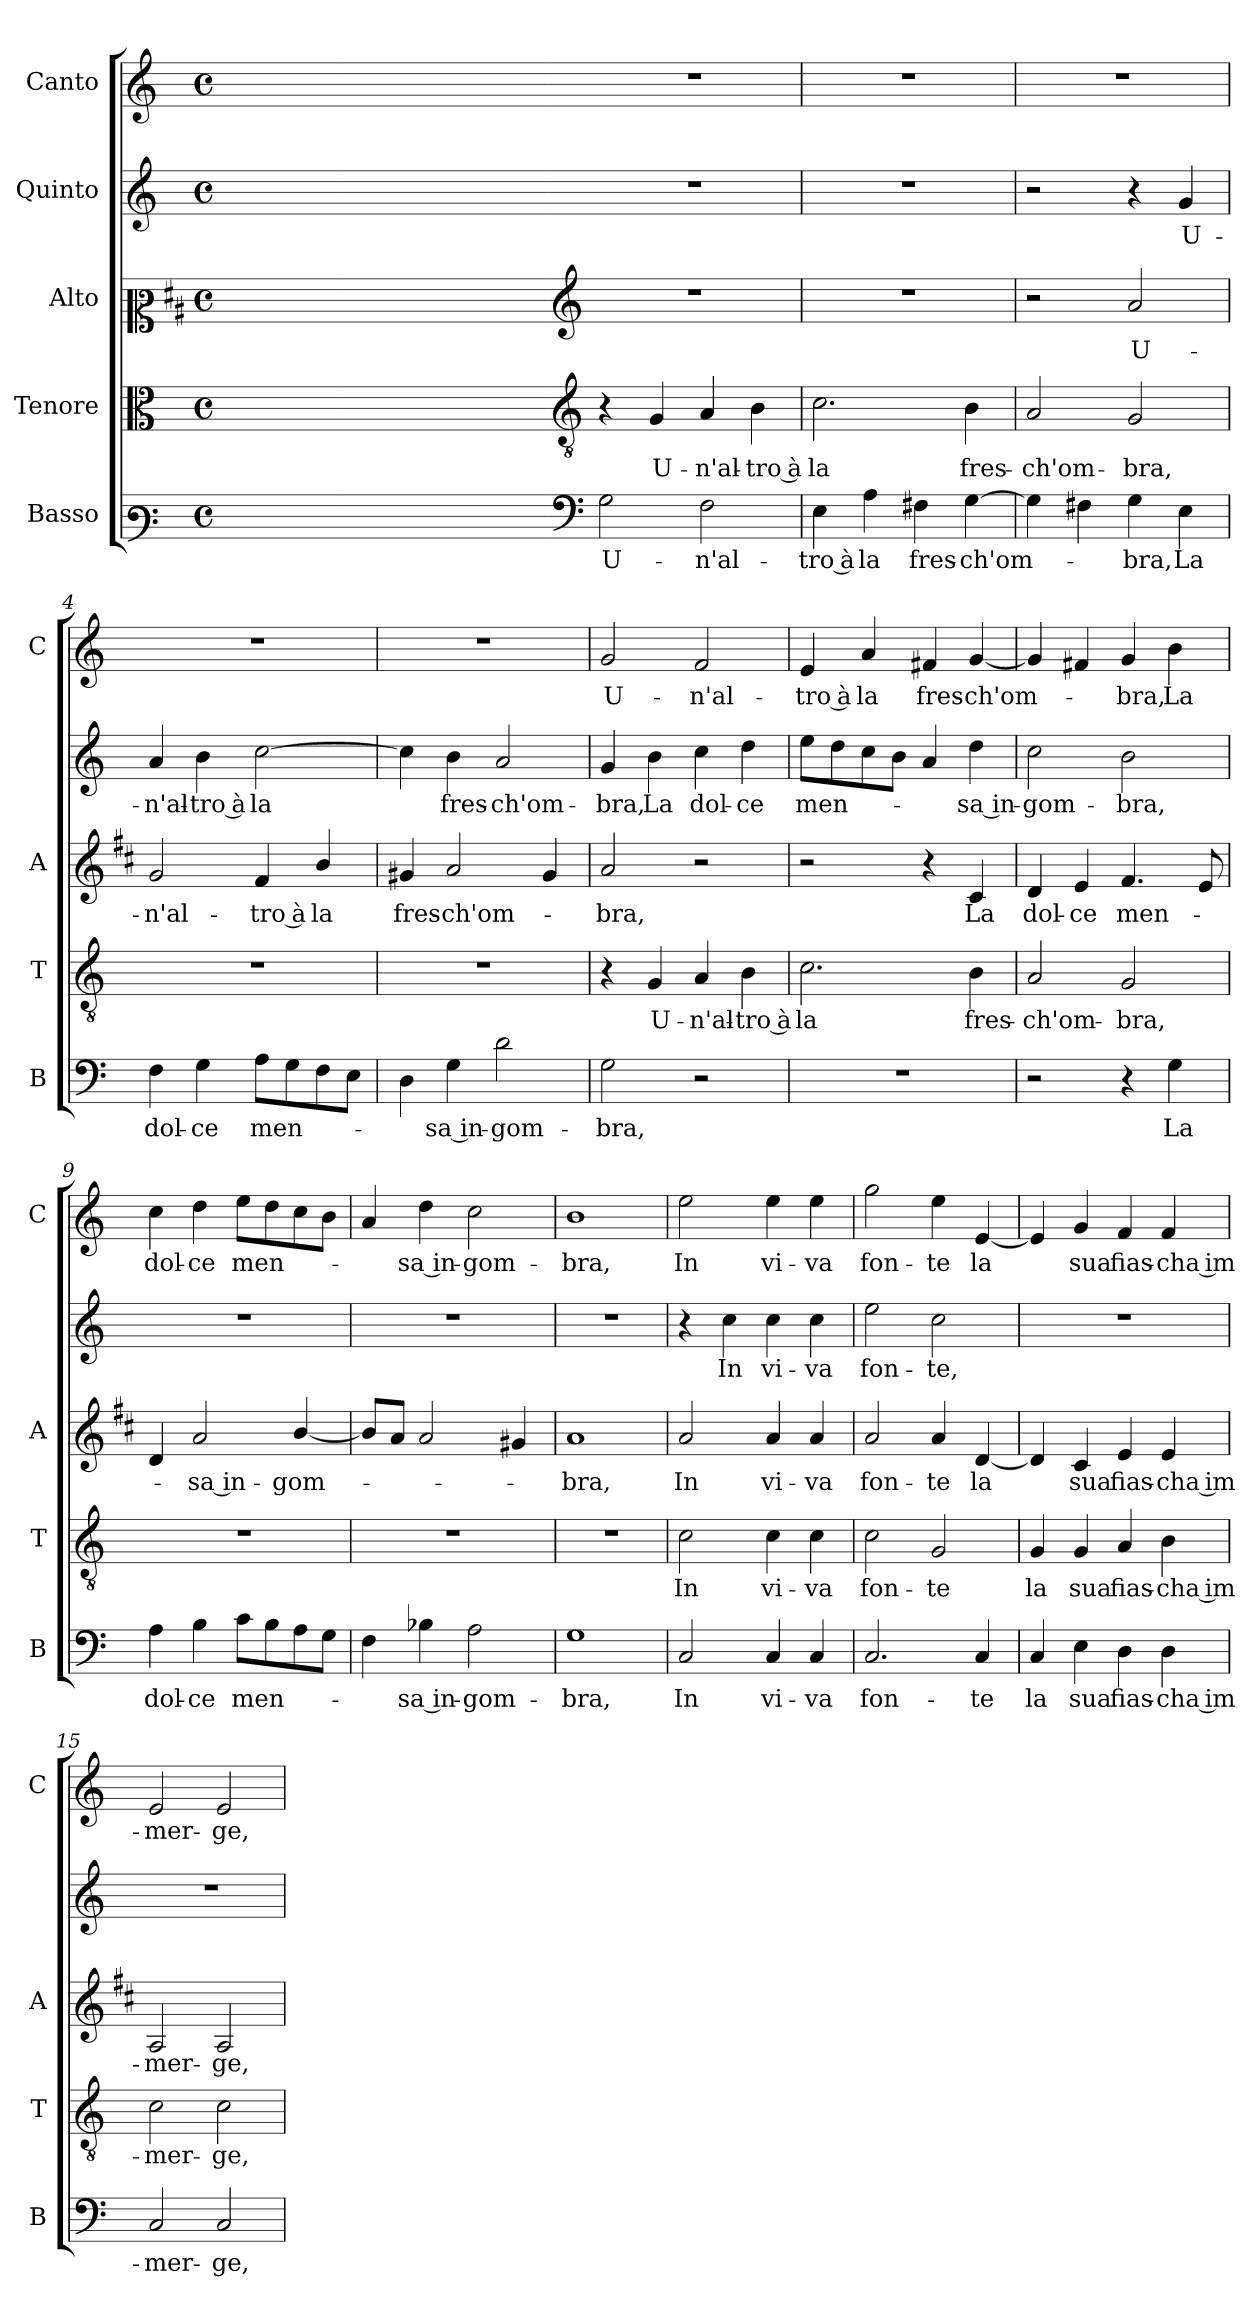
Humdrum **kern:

**kern	**text	**kern	**text	**kern	**text	**kern	**text	**kern	**text
*part5	*part5	*part4	*part4	*part3	*part3	*part2	*part2	*part1	*part1
*staff5	*staff5	*staff4	*staff4	*staff3	*staff3	*staff2	*staff2	*staff1	*staff1
*I"Basso	*	*I"Tenore	*	*I"Alto	*	*I"Quinto	*	*I"Canto	*
*I'B	*	*I'T	*	*I'A	*	*	*	*I'C	*
*clefF3	*	*clefC3	*	*clefC2	*	*clefG2	*	*clefG2	*
*	*	*	*	*ITrd1c2	*	*	*	*	*
*k[]	*	*k[]	*	*k[]	*	*k[]	*	*k[]	*
*C:	*	*C:	*	*C:	*	*C:	*	*C:	*
*M4/4	*	*M4/4	*	*M4/4	*	*M4/4	*	*M4/4	*
*met(c)	*	*met(c)	*	*met(c)	*	*met(c)	*	*met(c)	*
=	=	=	=	=	=	=	=	=	=
1ryy	.	1ryy	.	1ryy	.	1ryy	.	1ryy	.
=1X-	=1X-	=1X-	=1X-	=1X-	=1X-	=1X-	=1X-	=1X-	=1X-
4ryy	.	4ryy	.	4ryy	.	4ryy	.	4ryy	.
4ryy	.	4ryy	.	4ryy	.	4ryy	.	4ryy	.
4ryy	.	4ryy	.	4ryy	.	4ryy	.	4ryy	.
4ryy	.	4ryy	.	4ryy	.	4ryy	.	4ryy	.
=1-	=1-	=1-	=1-	=1-	=1-	=1-	=1-	=1-	=1-
*clefF4	*	*clefGv2	*	*clefG2	*	*	*	*	*
!	!LO:LY:b	!	!	!	!	!	!	!	!
2G\	U-	4r	.	1r	.	1r	.	1r	.
!	!	!	!LO:LY:b	!	!	!	!	!	!
.	.	4G/	U-	.	.	.	.	.	.
!	!LO:LY:b	!	!LO:LY:b	!	!	!	!	!	!
2F\	-n'al-	4A/	-n'al-	.	.	.	.	.	.
!	!	!	!LO:LY:b	!	!	!	!	!	!
.	.	4B\	-tro à	.	.	.	.	.	.
=2	=2	=2	=2	=2	=2	=2	=2	=2	=2
!	!LO:LY:b	!	!LO:LY:b	!	!	!	!	!	!
4E\	-tro à	2.c\	la	1r	.	1r	.	1r	.
!	!LO:LY:b	!	!	!	!	!	!	!	!
4A\	la	.	.	.	.	.	.	.	.
!	!LO:LY:b	!	!	!	!	!	!	!	!
4F#X\	fres-	.	.	.	.	.	.	.	.
!	!LO:LY:b	!	!LO:LY:b	!	!	!	!	!	!
[4G\	-ch'om-	4B\	fres-	.	.	.	.	.	.
=3	=3	=3	=3	=3	=3	=3	=3	=3	=3
!	!	!	!LO:LY:b	!	!	!	!	!	!
4G\]	.	2A/	-ch'om-	2r	.	2r	.	1r	.
4F#X\	.	.	.	.	.	.	.	.	.
!	!LO:LY:b	!	!LO:LY:b	!	!LO:LY:b	!	!	!	!
4G\	-bra,	2G/	-bra,	2g/	U-	4r	.	.	.
!	!LO:LY:b	!	!	!	!	!	!LO:LY:b	!	!
4E\	La	.	.	.	.	4g/	U-	.	.
=4	=4	=4	=4	=4	=4	=4	=4	=4	=4
!	!LO:LY:b	!	!	!	!LO:LY:b	!	!LO:LY:b	!	!
4F\	dol-	1r	.	2f/	-n'al-	4a/	-n'al-	1r	.
!	!LO:LY:b	!	!	!	!	!	!LO:LY:b	!	!
4G\	-ce	.	.	.	.	4b\	-tro à	.	.
!	!LO:LY:b	!	!	!	!LO:LY:b	!	!LO:LY:b	!	!
8A\L	men-	.	.	4e/	-tro à	[2cc\	la	.	.
8G\	.	.	.	.	.	.	.	.	.
!	!	!	!	!	!LO:LY:b	!	!	!	!
8F\	.	.	.	4a/	la	.	.	.	.
8E\J	.	.	.	.	.	.	.	.	.
=5	=5	=5	=5	=5	=5	=5	=5	=5	=5
!	!	!	!	!	!LO:LY:b	!	!	!	!
4D\	.	1r	.	4f#X/	fres-	4cc\]	.	1r	.
!	!LO:LY:b	!	!	!	!LO:LY:b	!	!LO:LY:b	!	!
4G\	-sa in-	.	.	2g/	-ch'om-	4b\	fres-	.	.
!	!LO:LY:b	!	!	!	!	!	!LO:LY:b	!	!
2d\	-gom-	.	.	.	.	2a/	-ch'om-	.	.
.	.	.	.	4f#/	.	.	.	.	.
=6	=6	=6	=6	=6	=6	=6	=6	=6	=6
!	!LO:LY:b	!	!	!	!LO:LY:b	!	!LO:LY:b	!	!LO:LY:b
2G\	-bra,	4r	.	2g/	-bra,	4g/	-bra,	2g/	U-
!	!	!	!LO:LY:b	!	!	!	!LO:LY:b	!	!
.	.	4G/	U-	.	.	4b\	La	.	.
!	!	!	!LO:LY:b	!	!	!	!LO:LY:b	!	!LO:LY:b
2r	.	4A/	-n'al-	2r	.	4cc\	dol-	2f/	-n'al-
!	!	!	!LO:LY:b	!	!	!	!LO:LY:b	!	!
.	.	4B\	-tro à	.	.	4dd\	-ce	.	.
!!LO:LB:g=z
=7	=7	=7	=7	=7	=7	=7	=7	=7	=7
!	!	!	!LO:LY:b	!	!	!	!LO:LY:b	!	!LO:LY:b
1r	.	2.c\	la	2r	.	8ee\L	men-	4e/	-tro à
.	.	.	.	.	.	8dd\	.	.	.
!	!	!	!	!	!	!	!	!	!LO:LY:b
.	.	.	.	.	.	8cc\	.	4a/	la
.	.	.	.	.	.	8b\J	.	.	.
!	!	!	!	!	!	!	!	!	!LO:LY:b
.	.	.	.	4r	.	4a/	.	4f#X/	fres-
!	!	!	!LO:LY:b	!	!LO:LY:b	!	!LO:LY:b	!	!LO:LY:b
.	.	4B\	fres-	4B/	La	4dd\	-sa in-	[4g/	-ch'om-
=8	=8	=8	=8	=8	=8	=8	=8	=8	=8
!	!	!	!LO:LY:b	!	!LO:LY:b	!	!LO:LY:b	!	!
2r	.	2A/	-ch'om-	4c/	dol-	2cc\	-gom-	4g/]	.
!	!	!	!	!	!LO:LY:b	!	!	!	!
.	.	.	.	4d/	-ce	.	.	4f#X/	.
!	!	!	!LO:LY:b	!	!LO:LY:b	!	!LO:LY:b	!	!LO:LY:b
4r	.	2G/	-bra,	4.e/	men-	2b\	-bra,	4g/	-bra,
!	!LO:LY:b	!	!	!	!	!	!	!	!LO:LY:b
4G\	La	.	.	.	.	.	.	4b\	La
.	.	.	.	8d/	.	.	.	.	.
=9	=9	=9	=9	=9	=9	=9	=9	=9	=9
!	!LO:LY:b	!	!	!	!	!	!	!	!LO:LY:b
4A\	dol-	1r	.	4c/	.	1r	.	4cc\	dol-
!	!LO:LY:b	!	!	!	!LO:LY:b	!	!	!	!LO:LY:b
4B\	-ce	.	.	2g/	-sa in-	.	.	4dd\	-ce
!	!LO:LY:b	!	!	!	!	!	!	!	!LO:LY:b
8c\L	men-	.	.	.	.	.	.	8ee\L	men-
8B\	.	.	.	.	.	.	.	8dd\	.
!	!	!	!	!	!LO:LY:b	!	!	!	!
8A\	.	.	.	[4a/	-gom-	.	.	8cc\	.
8G\J	.	.	.	.	.	.	.	8b\J	.
=10	=10	=10	=10	=10	=10	=10	=10	=10	=10
4F\	.	1r	.	8a/L]	.	1r	.	4a/	.
.	.	.	.	8g/J	.	.	.	.	.
!	!LO:LY:b	!	!	!	!	!	!	!	!LO:LY:b
4B-X\	-sa in-	.	.	2g/	.	.	.	4dd\	-sa in-
!	!LO:LY:b	!	!	!	!	!	!	!	!LO:LY:b
2A\	-gom-	.	.	.	.	.	.	2cc\	-gom-
.	.	.	.	4f#X/	.	.	.	.	.
=11	=11	=11	=11	=11	=11	=11	=11	=11	=11
!	!LO:LY:b	!	!	!	!LO:LY:b	!	!	!	!LO:LY:b
1G	-bra,	1r	.	1g	-bra,	1r	.	1b	-bra,
=12	=12	=12	=12	=12	=12	=12	=12	=12	=12
!	!LO:LY:b	!	!LO:LY:b	!	!LO:LY:b	!	!	!	!LO:LY:b
2C/	In	2c\	In	2g/	In	4r	.	2ee\	In
!	!	!	!	!	!	!	!LO:LY:b	!	!
.	.	.	.	.	.	4cc\	In	.	.
!	!LO:LY:b	!	!LO:LY:b	!	!LO:LY:b	!	!LO:LY:b	!	!LO:LY:b
4C/	vi-	4c\	vi-	4g/	vi-	4cc\	vi-	4ee\	vi-
!	!LO:LY:b	!	!LO:LY:b	!	!LO:LY:b	!	!LO:LY:b	!	!LO:LY:b
4C/	-va	4c\	-va	4g/	-va	4cc\	-va	4ee\	-va
=13	=13	=13	=13	=13	=13	=13	=13	=13	=13
!	!LO:LY:b	!	!LO:LY:b	!	!LO:LY:b	!	!LO:LY:b	!	!LO:LY:b
2.C/	fon-	2c\	fon-	2g/	fon-	2ee\	fon-	2gg\	fon-
!	!	!	!LO:LY:b	!	!LO:LY:b	!	!LO:LY:b	!	!LO:LY:b
.	.	2G/	-te	4g/	-te	2cc\	-te,	4ee\	-te
!	!LO:LY:b	!	!	!	!LO:LY:b	!	!	!	!LO:LY:b
4C/	-te	.	.	[4c/	la	.	.	[4e/	la
=14	=14	=14	=14	=14	=14	=14	=14	=14	=14
!	!LO:LY:b	!	!LO:LY:b	!	!	!	!	!	!
4C/	la	4G/	la	4c/]	.	1r	.	4e/]	.
!	!LO:LY:b	!	!LO:LY:b	!	!LO:LY:b	!	!	!	!LO:LY:b
4E\	sua	4G/	sua	4B/	sua	.	.	4g/	sua
!	!LO:LY:b	!	!LO:LY:b	!	!LO:LY:b	!	!	!	!LO:LY:b
4D\	fias-	4A/	fias-	4d/	fias-	.	.	4f/	fias-
!	!LO:LY:b	!	!LO:LY:b	!	!LO:LY:b	!	!	!	!LO:LY:b
4D\	-cha im-	4B\	-cha im-	4d/	-cha im-	.	.	4f/	-cha im-
!!LO:LB:g=z
=15	=15	=15	=15	=15	=15	=15	=15	=15	=15
!	!LO:LY:b	!	!LO:LY:b	!	!LO:LY:b	!	!	!	!LO:LY:b
2C/	-mer-	2c\	-mer-	2G/	-mer-	1r	.	2e/	-mer-
!	!LO:LY:b	!	!LO:LY:b	!	!LO:LY:b	!	!	!	!LO:LY:b
2C/	-ge,	2c\	-ge,	2G/	-ge,	.	.	2e/	-ge,
=	=	=	=	=	=	=	=	=	=
*-	*-	*-	*-	*-	*-	*-	*-	*-	*-
